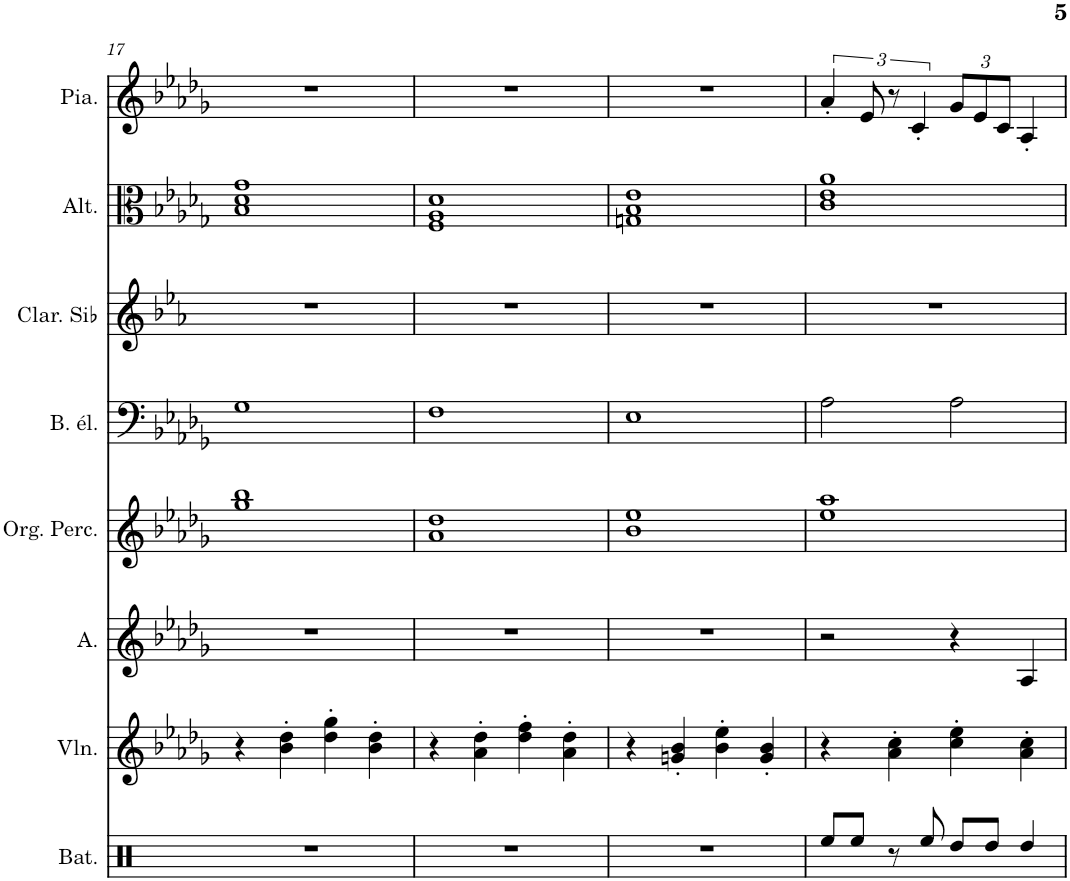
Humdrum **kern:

**kern	**kern	**kern	**kern	**kern	**kern	**kern	**kern
*part8	*part7	*part6	*part5	*part4	*part3	*part2	*part1
*staff8	*staff7	*staff6	*staff5	*staff4	*staff3	*staff2	*staff1
*I"Batterie, Drums	*I"Violon, Pizzicato Strings	*I"Alto, Choir Aahs	*I"Orgue percussif, Percussive Organ	*I"Basse électrique à 5 cordes, Electric Bass (finger)	*I"Clarinette en Sib	*I"Altos, String Ensemble 1	*I"Piano, Bright Acoustic Piano
*I'Bat.	*I'Vln.	*I'A.	*I'Org. Perc.	*I'B. él.	*I'Clar. Sib	*I'Alt.	*I'Pia.
!!LO:PB:g=z
*clefX	*clefG2	*clefG2	*clefG2	*clefF4	*clefG2	*clefC3	*clefG2
*	*	*	*	*Trd7c12	*Trd1c2	*	*
*k[]	*k[b-e-a-d-g-]	*k[b-e-a-d-g-]	*k[b-e-a-d-g-]	*k[b-e-a-d-g-]	*k[b-e-a-]	*k[b-e-a-d-g-]	*k[b-e-a-d-g-]
*M4/4	*M4/4	*M4/4	*M4/4	*M4/4	*M4/4	*M4/4	*M4/4
=17	=17	=17	=17	=17	=17	=17	=17
1r	4r	1r	1gg- 1bb-	1G-	1r	1B- 1d- 1g-	1r
.	4b-\' 4dd-\'	.	.	.	.	.	.
.	4dd-\' 4gg-\'	.	.	.	.	.	.
.	4b-\' 4dd-\'	.	.	.	.	.	.
=18	=18	=18	=18	=18	=18	=18	=18
1r	4r	1r	1a- 1dd-	1F	1r	1F 1A- 1d-	1r
.	4a-\' 4dd-\'	.	.	.	.	.	.
.	4dd-\' 4ff\'	.	.	.	.	.	.
.	4a-\' 4dd-\'	.	.	.	.	.	.
=19	=19	=19	=19	=19	=19	=19	=19
1r	4r	1r	1b- 1ee-	1E-	1r	1Gn 1B- 1e-	1r
.	4gn/' 4b-/'	.	.	.	.	.	.
.	4b-\' 4ee-\'	.	.	.	.	.	.
.	4g/' 4b-/'	.	.	.	.	.	.
=20	=20	=20	=20	=20	=20	=20	=20
8Ree/L	4r	2r	1ee- 1aa-	2A-\	1r	1c 1e- 1a-	6a-'/
8Ree/J	.	.	.	.	.	.	.
.	.	.	.	.	.	.	12e-/
8r	4a-\' 4cc\'	.	.	.	.	.	12r
.	.	.	.	.	.	.	6c'/
8Ree/	.	.	.	.	.	.	.
*	*	*	*	*	*	*	*Xbrackettup
8Rdd/L	4cc\' 4ee-\'	4r	.	2A-\	.	.	12g-/L
.	.	.	.	.	.	.	12e-/
8Rdd/J	.	.	.	.	.	.	.
.	.	.	.	.	.	.	12c/J
4Rdd/	4a-\' 4cc\'	4A-/	.	.	.	.	4A-'/
=	=	=	=	=	=	=	=
*-	*-	*-	*-	*-	*-	*-	*-
